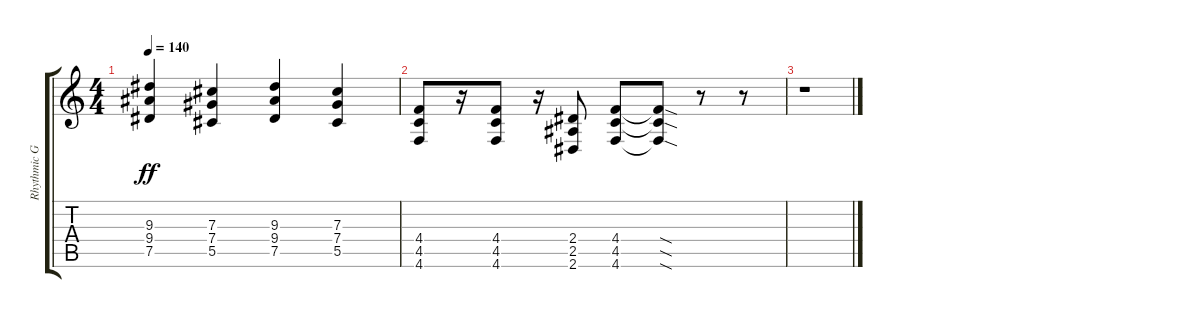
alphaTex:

\track ("Rhythmic Guitar" "Rhythmic G") {instrument distortionguitar}
\staff {score tabs}
\tuning (Eb4 Bb3 Gb3 Db3 Ab2 Db2) {hide}
\ts (4 4)
\tempo 140
\clef g2
\ks c
(9.3 9.4 7.5).4{dy ff instrument overdrivenguitar} (7.3 7.4 5.5).4 (9.3 9.4 7.5).4 (7.3 7.4 5.5).4 |
(4.4 4.5 4.6).8{instrument distortionguitar} r.16 (4.4 4.5 4.6).8 r.16 (2.4 2.5 2.6).8 (4.4 4.5 4.6).8 (4.4{sod t} 4.5{sod t} 4.6{sod t}).8 r.8 r.8 |
r.1
